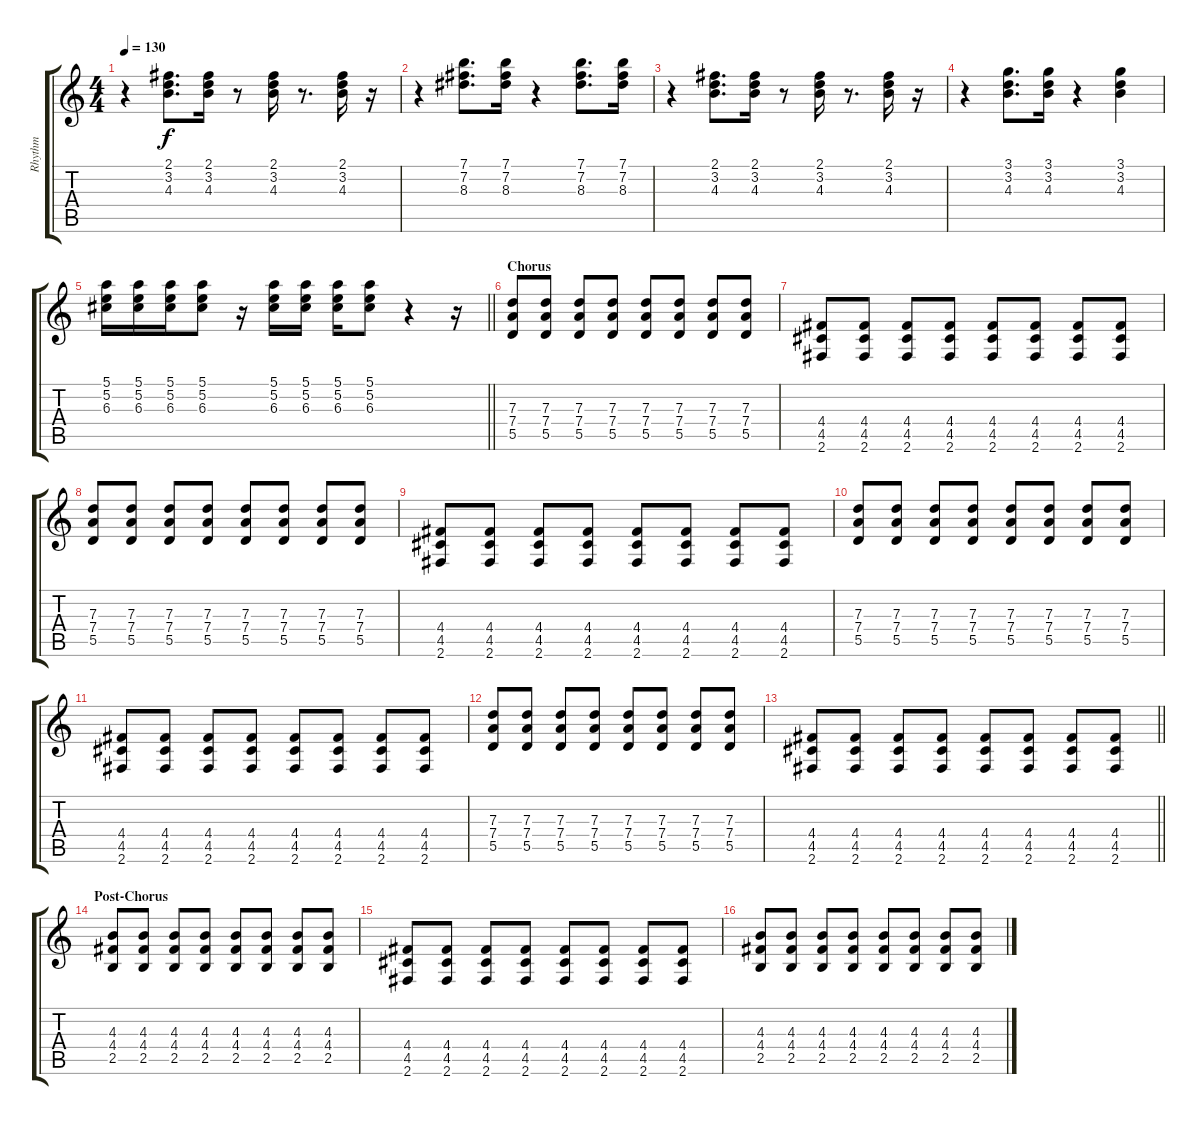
\track ("Rhythm" "Rhythm") {instrument distortionguitar}
\staff {score tabs}
\tuning (E4 B3 G3 D3 A2 E2) {hide}
\ts (4 4)
\tempo 130
\clef g2
\ks c
r.4{dy f} (2.1 3.2 4.3).8{d} (2.1 3.2 4.3).16 r.8 (2.1 3.2 4.3).16 r.8{d} (2.1 3.2 4.3).16 r.16 |
r.4 (7.1 7.2 8.3).8{d} (7.1 7.2 8.3).16 r.4 (7.1 7.2 8.3).8{d} (7.1 7.2 8.3).16 |
r.4 (2.1 3.2 4.3).8{d} (2.1 3.2 4.3).16 r.8 (2.1 3.2 4.3).16 r.8{d} (2.1 3.2 4.3).16 r.16 |
r.4 (3.1 3.2 4.3).8{d} (3.1 3.2 4.3).16 r.4 (3.1 3.2 4.3).4 |
\barLineRight lightlight
(5.1 5.2 6.3).16 (5.1 5.2 6.3).16 (5.1 5.2 6.3).16 (5.1 5.2 6.3).8 r.16 (5.1 5.2 6.3).16 (5.1 5.2 6.3).16 (5.1 5.2 6.3).16 (5.1 5.2 6.3).8 r.4 r.16 |
\section ("" "Chorus")
(7.3 7.4 5.5).8 (7.3 7.4 5.5).8 (7.3 7.4 5.5).8 (7.3 7.4 5.5).8 (7.3 7.4 5.5).8 (7.3 7.4 5.5).8 (7.3 7.4 5.5).8 (7.3 7.4 5.5).8 |
(4.4 4.5 2.6).8 (4.4 4.5 2.6).8 (4.4 4.5 2.6).8 (4.4 4.5 2.6).8 (4.4 4.5 2.6).8 (4.4 4.5 2.6).8 (4.4 4.5 2.6).8 (4.4 4.5 2.6).8 |
(7.3 7.4 5.5).8 (7.3 7.4 5.5).8 (7.3 7.4 5.5).8 (7.3 7.4 5.5).8 (7.3 7.4 5.5).8 (7.3 7.4 5.5).8 (7.3 7.4 5.5).8 (7.3 7.4 5.5).8 |
(4.4 4.5 2.6).8 (4.4 4.5 2.6).8 (4.4 4.5 2.6).8 (4.4 4.5 2.6).8 (4.4 4.5 2.6).8 (4.4 4.5 2.6).8 (4.4 4.5 2.6).8 (4.4 4.5 2.6).8 |
(7.3 7.4 5.5).8 (7.3 7.4 5.5).8 (7.3 7.4 5.5).8 (7.3 7.4 5.5).8 (7.3 7.4 5.5).8 (7.3 7.4 5.5).8 (7.3 7.4 5.5).8 (7.3 7.4 5.5).8 |
(4.4 4.5 2.6).8 (4.4 4.5 2.6).8 (4.4 4.5 2.6).8 (4.4 4.5 2.6).8 (4.4 4.5 2.6).8 (4.4 4.5 2.6).8 (4.4 4.5 2.6).8 (4.4 4.5 2.6).8 |
(7.3 7.4 5.5).8 (7.3 7.4 5.5).8 (7.3 7.4 5.5).8 (7.3 7.4 5.5).8 (7.3 7.4 5.5).8 (7.3 7.4 5.5).8 (7.3 7.4 5.5).8 (7.3 7.4 5.5).8 |
\barLineRight lightlight
(4.4 4.5 2.6).8 (4.4 4.5 2.6).8 (4.4 4.5 2.6).8 (4.4 4.5 2.6).8 (4.4 4.5 2.6).8 (4.4 4.5 2.6).8 (4.4 4.5 2.6).8 (4.4 4.5 2.6).8 |
\section ("" "Post-Chorus")
(4.3 4.4 2.5).8 (4.3 4.4 2.5).8 (4.3 4.4 2.5).8 (4.3 4.4 2.5).8 (4.3 4.4 2.5).8 (4.3 4.4 2.5).8 (4.3 4.4 2.5).8 (4.3 4.4 2.5).8 |
(4.4 4.5 2.6).8 (4.4 4.5 2.6).8 (4.4 4.5 2.6).8 (4.4 4.5 2.6).8 (4.4 4.5 2.6).8 (4.4 4.5 2.6).8 (4.4 4.5 2.6).8 (4.4 4.5 2.6).8 |
(4.3 4.4 2.5).8 (4.3 4.4 2.5).8 (4.3 4.4 2.5).8 (4.3 4.4 2.5).8 (4.3 4.4 2.5).8 (4.3 4.4 2.5).8 (4.3 4.4 2.5).8 (4.3 4.4 2.5).8
